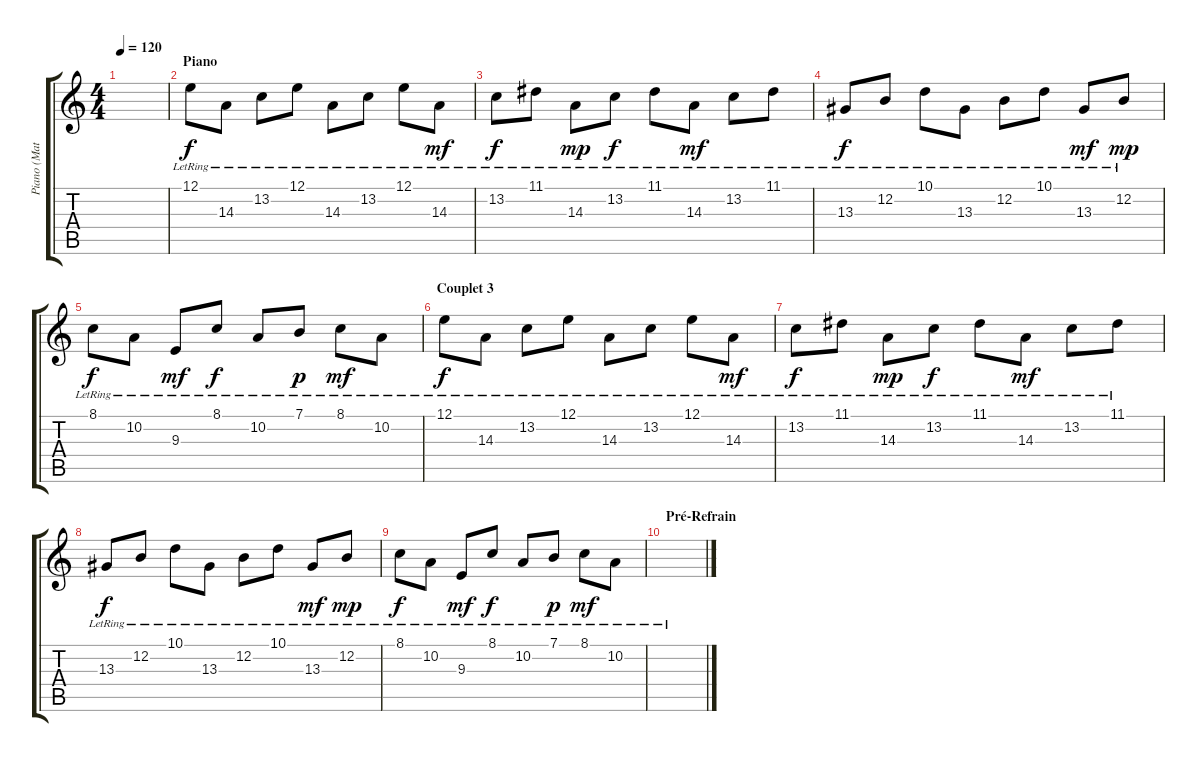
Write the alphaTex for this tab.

\track ("Piano (Matthew Bellamy)" "Piano (Mat") {instrument brightacousticpiano}
\staff {score tabs}
\tuning (E4 B3 G3 D3 A2 E2) {hide}
\ts (4 4)
\tempo 120
\clef g2
\ks c
|
\section ("" "Piano")
12.1{lr}.8{dy f} 14.3{lr}.8 13.2{lr}.8 12.1{lr}.8 14.3{lr}.8 13.2{lr}.8 12.1{lr}.8 14.3{lr}.8{dy mf} |
13.2{lr}.8{dy f} 11.1{lr}.8 14.3{lr}.8{dy mp} 13.2{lr}.8{dy f} 11.1{lr}.8 14.3{lr}.8{dy mf} 13.2{lr}.8 11.1{lr}.8 |
13.3{lr}.8{dy f} 12.2{lr}.8 10.1{lr}.8 13.3{lr}.8 12.2{lr}.8 10.1{lr}.8 13.3{lr}.8{dy mf} 12.2{lr}.8{dy mp} |
8.1{lr}.8{dy f} 10.2{lr}.8 9.3{lr}.8{dy mf} 8.1{lr}.8{dy f} 10.2{lr}.8 7.1{lr}.8{dy p} 8.1{lr}.8{dy mf} 10.2{lr}.8 |
\section ("" "Couplet 3")
12.1{lr}.8{dy f} 14.3{lr}.8 13.2{lr}.8 12.1{lr}.8 14.3{lr}.8 13.2{lr}.8 12.1{lr}.8 14.3{lr}.8{dy mf} |
13.2{lr}.8{dy f} 11.1{lr}.8 14.3{lr}.8{dy mp} 13.2{lr}.8{dy f} 11.1{lr}.8 14.3{lr}.8{dy mf} 13.2{lr}.8 11.1{lr}.8 |
13.3{lr}.8{dy f} 12.2{lr}.8 10.1{lr}.8 13.3{lr}.8 12.2{lr}.8 10.1{lr}.8 13.3{lr}.8{dy mf} 12.2{lr}.8{dy mp} |
8.1{lr}.8{dy f} 10.2{lr}.8 9.3{lr}.8{dy mf} 8.1{lr}.8{dy f} 10.2{lr}.8 7.1{lr}.8{dy p} 8.1{lr}.8{dy mf} 10.2{lr}.8 |
\section ("" "Pré-Refrain")
